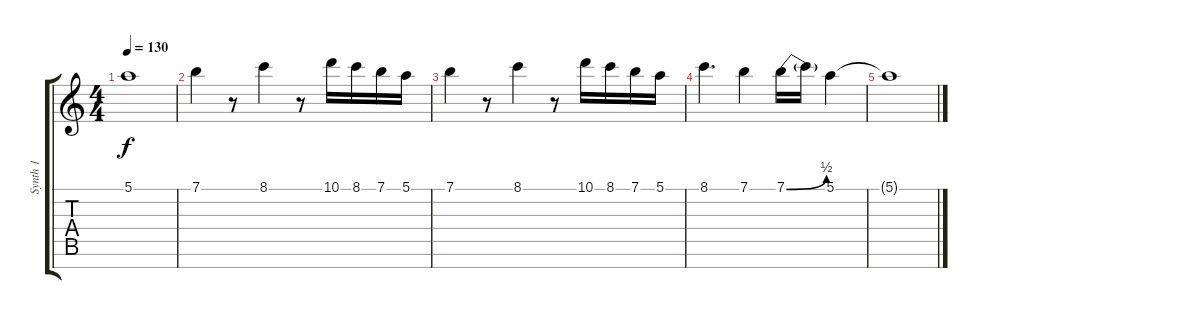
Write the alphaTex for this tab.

\track ("Synth 1" "Synth 1") {instrument synthbass1}
\staff {score tabs}
\tuning (E4 B3 G3 D3 A2 E2 B1) {hide}
\ts (4 4)
\tempo 130
\clef g2
\ks c
5.1{t}.1{dy f} |
7.1.4{instrument stringensemble1} r.8 8.1.4 r.8 10.1.16 8.1.16 7.1.16 5.1.16 |
7.1.4 r.8 8.1.4 r.8 10.1.16 8.1.16 7.1.16 5.1.16 |
8.1.4{d} 7.1.4 7.1{be (bend 0 0 60 2)}.16 7.1{t}.16 5.1.4 |
5.1{t}.1
